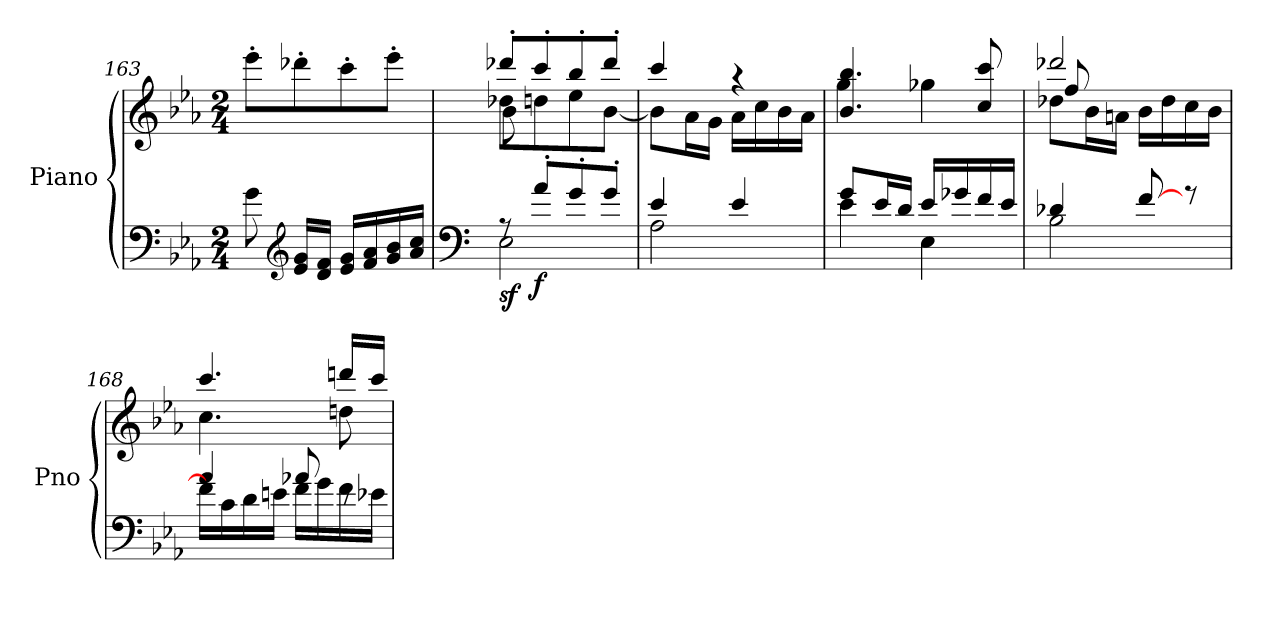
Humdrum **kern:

**kern	**kern	**dynam
*part1	*part1	*part1
*staff2	*staff1	*staff1/2
*I"Piano	*	*
*I'Pno	*	*
*clefF4	*clefG2	*
*k[b-e-a-]	*k[b-e-a-]	*
*M2/4	*M2/4	*
=163	=163	=163
8g\	8eee-'\L	.
*clefG2	*	*
16e-/ 16g/LL	8ddd-X'\	.
16d/ 16f/JJ	.	.
16e-/ 16g/LL	8ccc'\	.
16f/ 16a-/	.	.
16g/ 16b-/	8eee-'\J	.
16a-/ 16cc/JJ	.	.
=164	=164	=164
*clefF4	*	*
*^	*^	*
*	*	*	*^	*
!	!	!	!	!	!LO:DY:b=2
8rA	2E-\	8ddd-X'/L	8dd-X:\L	8b-\	sf
!	!	!	!	!	!LO:DY:b=2
8a-'/L	.	8ccc'/	8ddn\	8rBByy	f
8g'/	.	8bb-'/	8ee-\	4rBByy	.
8g'/J	.	8ddd-'/J	[8b-\J	.	.
*	*	*	*v	*v	*
=165	=165	=165	=165	=165
4e-/	2A-\	4ccc/	8b-\L]	.
.	.	.	16a-\L	.
.	.	.	16g\JJ	.
4e-/	.	4r	16a-\LL	.
.	.	.	16cc\	.
.	.	.	16b-\	.
.	.	.	16a-\JJ	.
=166	=166	=166	=166	=166
8g/L	4e-\	4.b-/ 4.bb-/	4gg\	.
16e-/L	.	.	.	.
16d/JJ	.	.	.	.
16e-/LL	4E-\	.	4gg-X\	.
16g-X/	.	.	.	.
16f/	.	8cc/ 8ccc/	.	.
16e-/JJ	.	.	.	.
=167	=167	=167	=167	=167
*	*	*	*^	*
4d-X/	2B-\	2ddd-X/	8dd-X\L	8ff/	.
.	.	.	16b-\L	8ryy	.
.	.	.	16an\JJ	.	.
[8f/	.	.	16b-\LL	4ryy	.
.	.	.	16dd-\	.	.
8r	.	.	16cc\	.	.
.	.	.	16b-\JJ	.	.
*	*	*	*v	*v	*
!!LO:PB:g=z
=168	=168	=168	=168	=168
4a-/	16f\LL]	4.ccc/	4.cc\	.
.	16c\	.	.	.
.	16d\	.	.	.
.	16en\JJ	.	.	.
8a-X/	16f\LL	.	.	.
.	16g\	.	.	.
8re	16f\	16dddn/LL	8ddn\	.
.	16e-X\JJ	16ccc/JJ	.	.
*v	*v	*	*	*
*	*v	*v	*
=	=	=
*-	*-	*-
